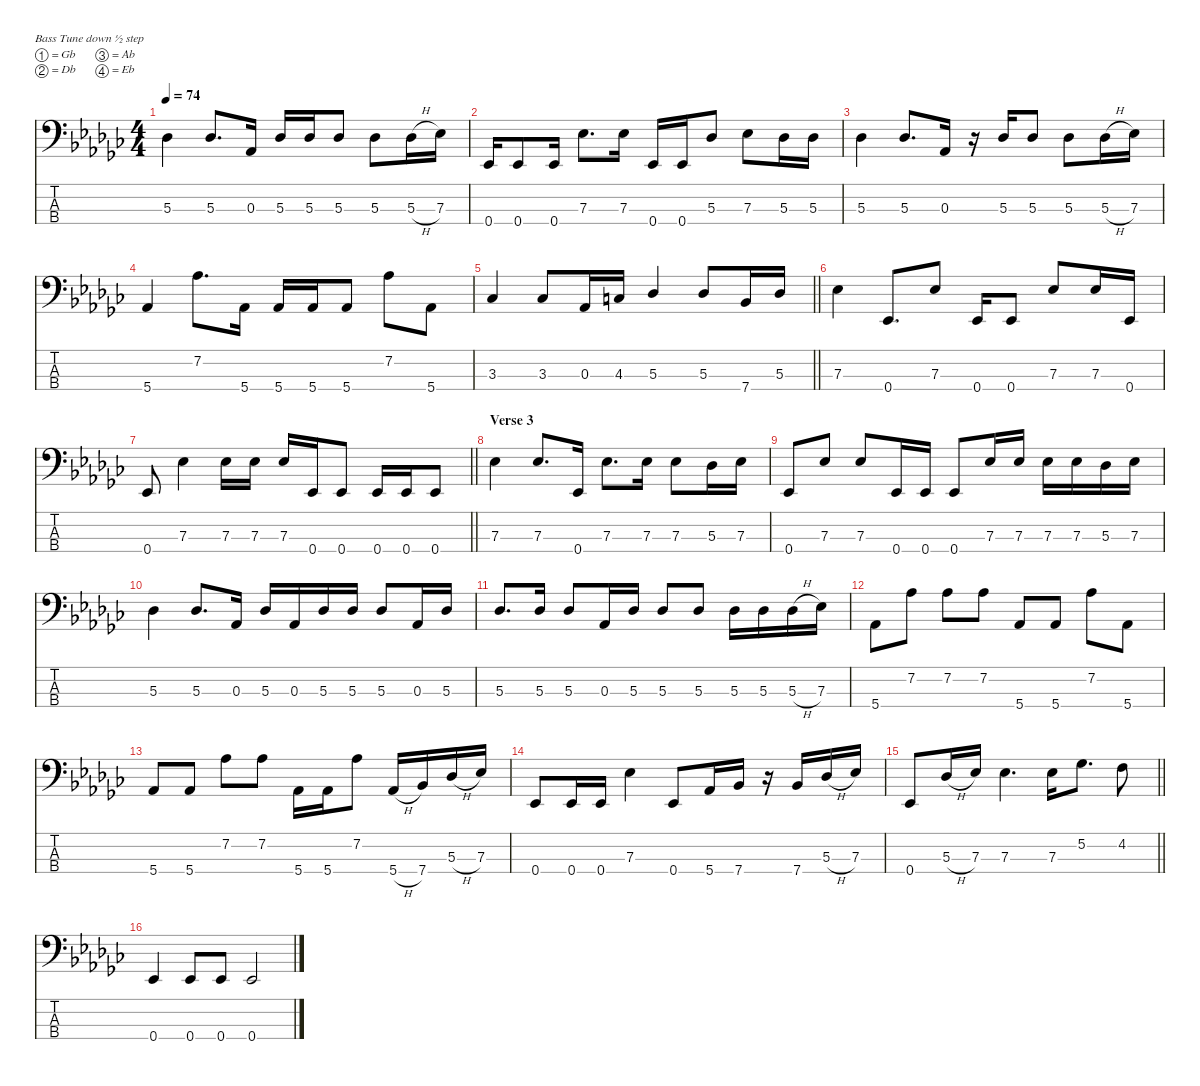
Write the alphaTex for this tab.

\defaultSystemsLayout 4
\hideDynamics
\bracketExtendMode nobrackets
\singleTrackTrackNamePolicy hidden
\multiTrackTrackNamePolicy hidden
\firstSystemTrackNameMode fullname
\firstSystemTrackNameOrientation horizontal
\otherSystemsTrackNameOrientation horizontal
\track ("Bass, Newstead" "el.bs.") {defaultSystemsLayout 4 instrument electricbassfinger}
\staff {score tabs}
\tuning (Gb2 Db2 Ab1 Eb1)
\ts (4 4)
\tempo 74
\clef f4
\ks ebminor
5.3{acc b}.4{dy f beam Down} 5.3{acc b}.8{d beam Up} 0.3{acc b}.16{beam Up} 5.3{acc b}.16{beam Up} 5.3{acc b}.16{beam Up} 5.3{acc b}.8{beam Up} 5.3{acc b}.8{beam Down} 5.3{h acc b}.16{beam Down} 7.3{acc b}.16{beam Down} |
0.4{acc b}.16{beam Up} 0.4{acc b}.8{beam Up} 0.4{acc b}.16{beam Up} 7.3{acc b}.8{d beam Down} 7.3{acc b}.16{beam Down} 0.4{acc b}.16{beam Up} 0.4{acc b}.16{beam Up} 5.3{acc b}.8{beam Up} 7.3{acc b}.8{beam Down} 5.3{acc b}.16{beam Down} 5.3{acc b}.16{beam Down} |
5.3{acc b}.4{beam Down} 5.3{acc b}.8{d beam Up} 0.3{acc b}.16{beam Up} r.16{beam Up} 5.3{acc b}.16{beam Up} 5.3{acc b}.8{beam Up} 5.3{acc b}.8{beam Down} 5.3{h acc b}.16{beam Down} 7.3{acc b}.16{beam Down} |
5.4{acc b}.4{beam Up} 7.2{acc b}.8{d beam Down} 5.4{acc b}.16{beam Down} 5.4{acc b}.16{beam Up} 5.4{acc b}.16{beam Up} 5.4{acc b}.8{beam Up} 7.2{acc b}.8{beam Down} 5.4{acc b}.8{beam Down} |
\barLineRight lightlight
3.3{acc b}.4{beam Up} 3.3{acc b}.8{beam Up} 0.3{acc b}.16{beam Up} 4.3{acc forcenatural}.16{beam Up} 5.3{acc b}.4{beam Up} 5.3{acc b}.8{beam Up} 7.4{acc b}.16{beam Up} 5.3{acc b}.16{beam Up} |
7.3{acc b}.4{beam Down} 0.4{acc b}.8{d beam Up} 7.3{acc b}.8{beam Up} 0.4{acc b}.16{beam Up} 0.4{acc b}.8{beam Up} 7.3{acc b}.8{beam Up} 7.3{acc b}.16{beam Up} 0.4{acc b}.16{beam Up} |
\barLineRight lightlight
0.4{acc b}.8{beam Up} 7.3{acc b}.4{beam Down} 7.3{acc b}.16{beam Down} 7.3{acc b}.16{beam Down} 7.3{acc b}.16{beam Up} 0.4{acc b}.16{beam Up} 0.4{acc b}.8{beam Up} 0.4{acc b}.16{beam Up} 0.4{acc b}.16{beam Up} 0.4{acc b}.8{beam Up} |
\section ("" "Verse 3")
7.3{acc b}.4{beam Down} 7.3{acc b}.8{d beam Up} 0.4{acc b}.16{beam Up} 7.3{acc b}.8{d beam Down} 7.3{acc b}.16{beam Down} 7.3{acc b}.8{beam Down} 5.3{acc b}.16{beam Down} 7.3{acc b}.16{beam Down} |
0.4{acc b}.8{beam Up} 7.3{acc b}.8{beam Up} 7.3{acc b}.8{beam Up} 0.4{acc b}.16{beam Up} 0.4{acc b}.16{beam Up} 0.4{acc b}.8{beam Up} 7.3{acc b}.16{beam Up} 7.3{acc b}.16{beam Up} 7.3{acc b}.16{beam Down} 7.3{acc b}.16{beam Down} 5.3{acc b}.16{beam Down} 7.3{acc b}.16{beam Down} |
5.3{acc b}.4{beam Down} 5.3{acc b}.8{d beam Up} 0.3{acc b}.16{beam Up} 5.3{acc b}.16{beam Up} 0.3{acc b}.16{beam Up} 5.3{acc b}.16{beam Up} 5.3{acc b}.16{beam Up} 5.3{acc b}.8{beam Up} 0.3{acc b}.16{beam Up} 5.3{acc b}.16{beam Up} |
5.3{acc b}.8{d beam Up} 5.3{acc b}.16{beam Up} 5.3{acc b}.8{beam Up} 0.3{acc b}.16{beam Up} 5.3{acc b}.16{beam Up} 5.3{acc b}.8{beam Up} 5.3{acc b}.8{beam Up} 5.3{acc b}.16{beam Down} 5.3{acc b}.16{beam Down} 5.3{h acc b}.16{beam Down} 7.3{acc b}.16{beam Down} |
5.4{acc b}.8{beam Down} 7.2{acc b}.8{beam Down} 7.2{acc b}.8{beam Down} 7.2{acc b}.8{beam Down} 5.4{acc b}.8{beam Up} 5.4{acc b}.8{beam Up} 7.2{acc b}.8{beam Down} 5.4{acc b}.8{beam Down} |
5.4{acc b}.8{beam Up} 5.4{acc b}.8{beam Up} 7.2{acc b}.8{beam Down} 7.2{acc b}.8{beam Down} 5.4{acc b}.16{beam Down} 5.4{acc b}.16{beam Down} 7.2{acc b}.8{beam Down} 5.4{h acc b}.16{beam Up} 7.4{acc b}.16{beam Up} 5.3{h acc b}.16{beam Up} 7.3{acc b}.16{beam Up} |
0.4{acc b}.8{beam Up} 0.4{acc b}.16{beam Up} 0.4{acc b}.16{beam Up} 7.3{acc b}.4{beam Down} 0.4{acc b}.8{beam Up} 5.4{acc b}.16{beam Up} 7.4{acc b}.16{beam Up} r.16{beam Up} 7.4{acc b}.16{beam Up} 5.3{h acc b}.16{beam Up} 7.3{acc b}.16{beam Up} |
\barLineRight lightlight
0.4{acc b}.8{beam Up} 5.3{h acc b}.16{beam Up} 7.3{acc b}.16{beam Up} 7.3{acc b}.4{d beam Down} 7.3{acc b}.16{beam Down} 5.2{acc b}.8{d beam Down} 4.2{acc forcenatural}.8{beam Down} |
0.4{acc b}.4{beam Up} 0.4{acc b}.8{beam Up} 0.4{acc b}.8{beam Up} 0.4{acc b}.2{beam Up}
